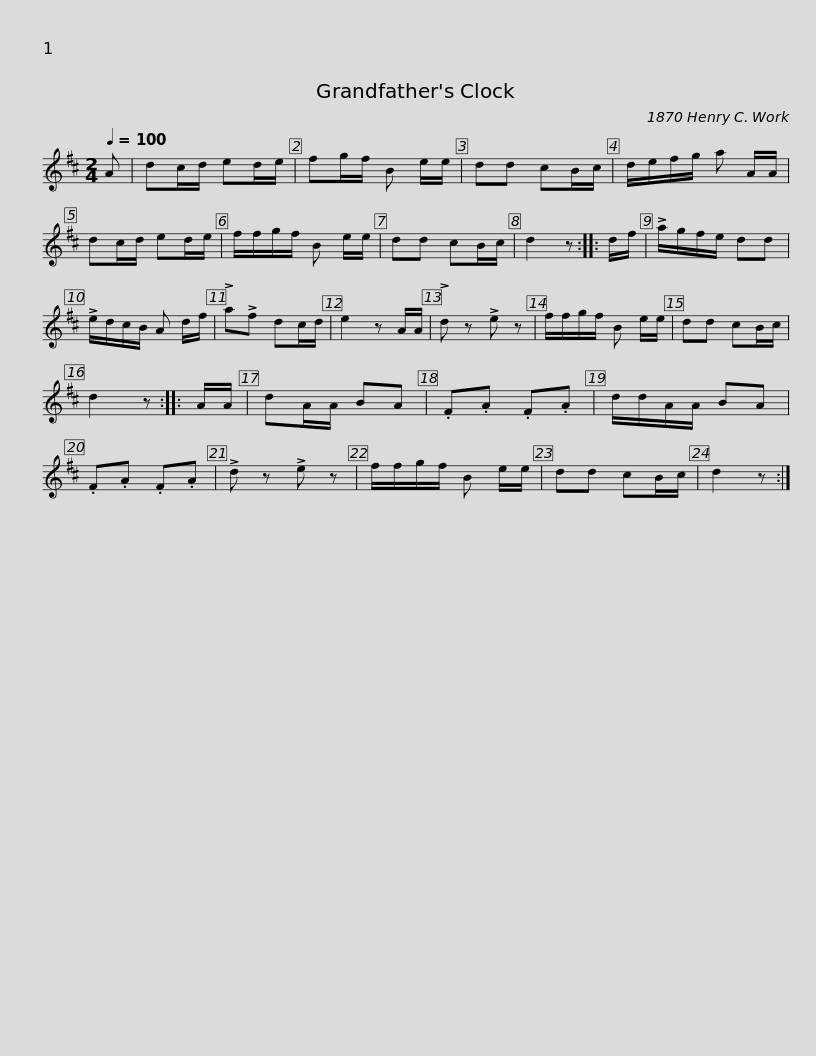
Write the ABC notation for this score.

X:1
L:1/8
Q:1/4=100
M:2/4
I:linebreak $
K:none
V:1 treble transpose="8 "
V:1
[K:D] A | dc/d/ ed/e/ | fg/f/ B e/e/ | dd cB/c/ | d/e/f/g/ a A/A/ | %5
 dc/d/ ed/e/ | f/f/g/f/ B e/e/ | dd cB/c/ |$ d2 z :: d/f/ | %10
 !>!a/g/f/e/ dd | !>!e/d/c/B/ A d/f/ | !>!a!>!f dc/d/ | e2 z A/A/ | !>!d z !>!e z | %15
 f/f/g/f/ B e/e/ | dd cB/c/ |$ d2 z :: A/A/ | dA/A/ BA | %20
 .F.A .F.A | d/d/A/A/ BA | .F.A .F.A | !>!d z !>!e z | f/f/g/f/ B e/e/ | %25
 dd cB/c/ | d2 z :| %27
